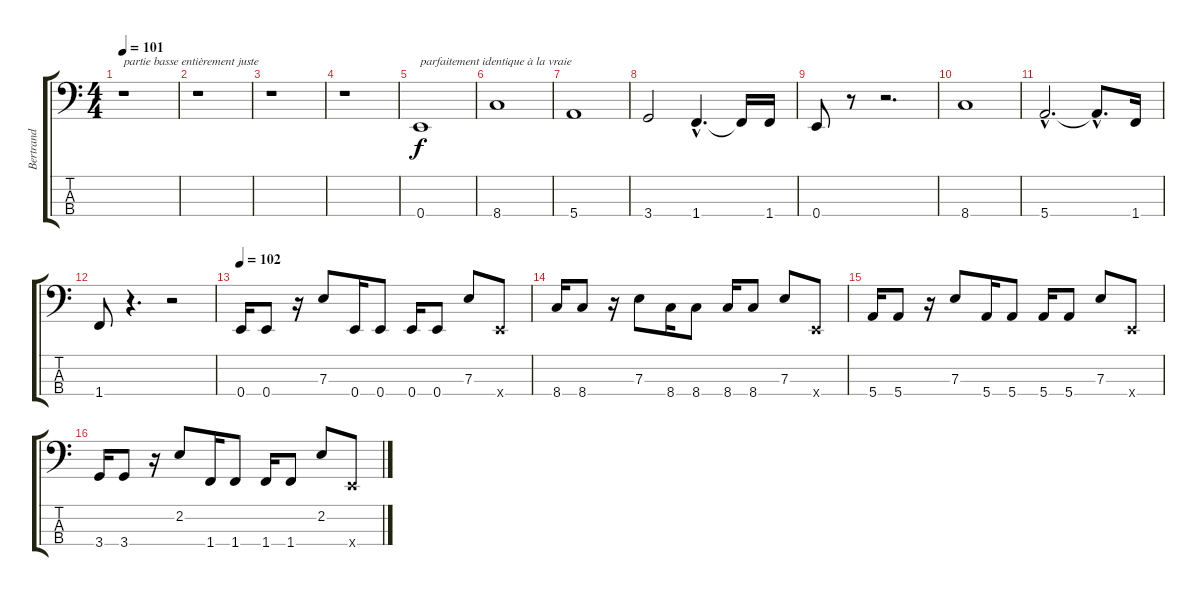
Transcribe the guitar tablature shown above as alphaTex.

\track ("Bertrand" "Bertrand") {instrument electricbasspick}
\staff {score tabs}
\tuning (G2 D2 A1 E1) {hide}
\ts (4 4)
\tempo 101
\tempo 115
\tempo 101
\clef f4
\ks c
r.1{txt "partie basse entièrement juste" dy f instrument electricbasspick} |
r.1 |
r.1 |
r.1 |
0.4.1{txt "parfaitement identique à la vraie"} |
8.4.1 |
5.4.1 |
3.4.2 1.4{hac}.4{d} 1.4{t}.16 1.4.16 |
0.4.8 r.8 r.2{d} |
8.4.1 |
5.4{hac}.2{d} 5.4{hac t}.8{d} 1.4.16 |
1.4.8 r.4{d} r.2 |
\tempo 102
0.4.16 0.4.8 r.16 7.3.8 0.4.16 0.4.8 0.4.16 0.4.8 7.3.8 0.4{x}.8 |
8.4.16 8.4.8 r.16 7.3.8 8.4.16 8.4.8 8.4.16 8.4.8 7.3.8 0.4{x}.8 |
5.4.16 5.4.8 r.16 7.3.8 5.4.16 5.4.8 5.4.16 5.4.8 7.3.8 0.4{x}.8 |
3.4.16 3.4.8 r.16 2.2.8 1.4.16 1.4.8 1.4.16 1.4.8 2.2.8 0.4{x}.8
